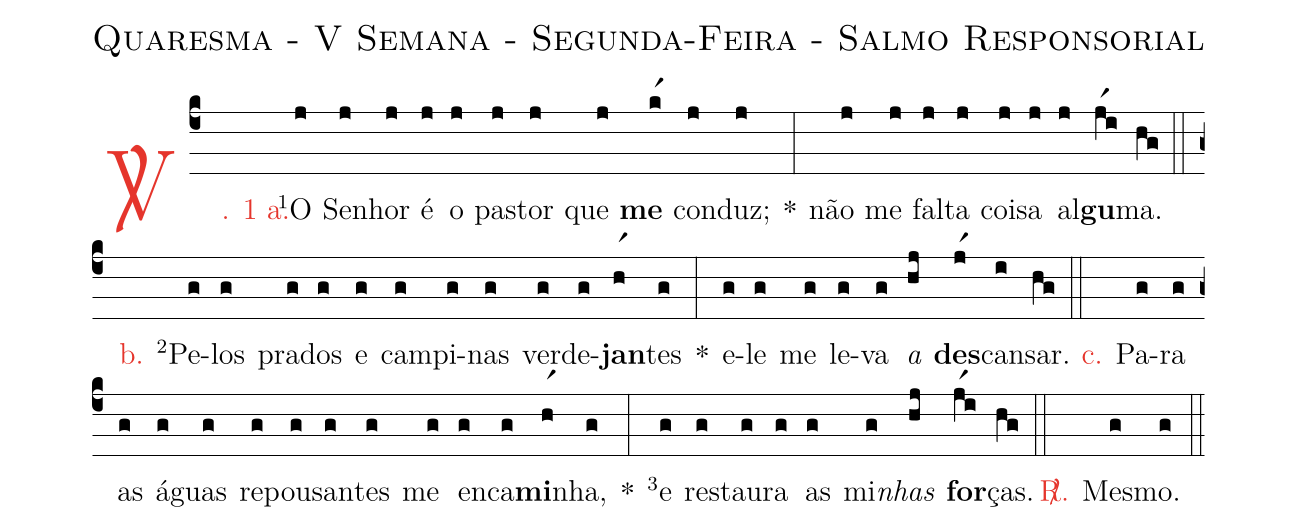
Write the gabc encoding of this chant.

name: Quaresma - V Semana - Segunda-Feira - Salmo Responsorial;
%%
(c4)

<c><sp>V/</sp>. 1 a.</c>() <v>\VSup{1}</v>O(j) Se(j)nhor(j) é(j) o(j) pas(j)tor(j) que(j) <b>me</b>(kr1) con(j)duz;(j) *(:)
não(j) me(j) fal(j)ta(j) coi(j)sa(j) al(j)<b>gu</b>(jr1i)ma.(hg)

(::)

<nlba><c>b.</c>() <v>\VSup{2}</v>Pe</nlba>(g)los(g) pra(g)dos(g) e(g) cam(g)pi(g)nas(g) ver(g)de(g)<b>jan</b>(hr1)tes(g) *(:)
e(g)le(g) me(g) le(g)va(g) <i>a</i>(hj) <b>des</b>(jr1)can(i)sar.(hg)

(::)

<nlba><c>c.</c>() Pa</nlba>(g)ra(g) as(g) á(g)guas(g) re(g)pou(g)san(g)tes(g) me(g) en(g)ca(g)<b>mi</b>(hr1)nha,(g) *(:)
<v>\VSup{3}</v>e(g) res(g)tau(g)ra(g) as(g) mi(g)<i>nhas</i>(hj) <b>for</b>(jr1i)ças.(hg)

(::)

<nlba><c><sp>R/</sp>.</c>() Mes</nlba>(g)mo.(g)

(::)
